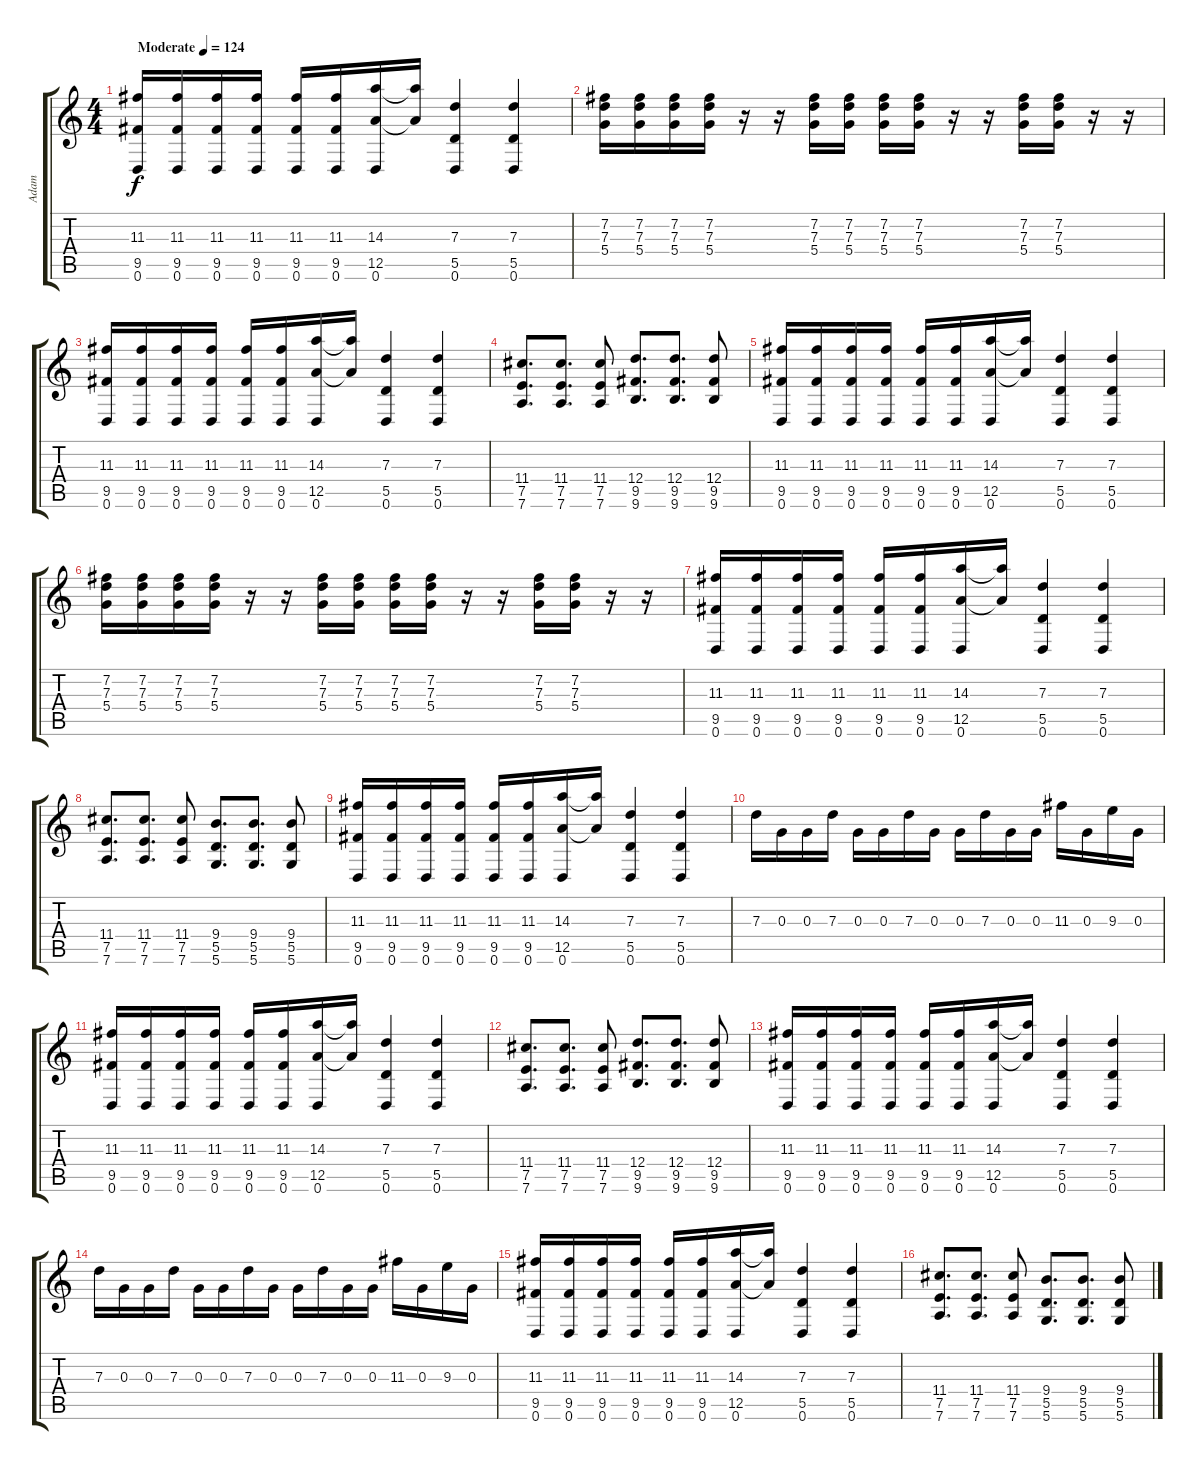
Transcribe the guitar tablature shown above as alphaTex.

\track ("Adam" "Adam") {instrument distortionguitar}
\staff {score tabs}
\tuning (E4 B3 G3 D3 A2 D2) {hide}
\ts (4 4)
\tempo (124 "Moderate")
\clef g2
\ks c
(11.3 9.5 0.6).16{dy f instrument distortionguitar} (11.3 9.5 0.6).16 (11.3 9.5 0.6).16 (11.3 9.5 0.6).16 (11.3 9.5 0.6).16 (11.3 9.5 0.6).16 (14.3 12.5 0.6).16 (14.3{t} 12.5{t}).16 (7.3 5.5 0.6).4 (7.3 5.5 0.6).4 |
(7.2 7.3 5.4).16 (7.2 7.3 5.4).16 (7.2 7.3 5.4).16 (7.2 7.3 5.4).16 r.16 r.16 (7.2 7.3 5.4).16 (7.2 7.3 5.4).16 (7.2 7.3 5.4).16 (7.2 7.3 5.4).16 r.16 r.16 (7.2 7.3 5.4).16 (7.2 7.3 5.4).16 r.16 r.16 |
(11.3 9.5 0.6).16 (11.3 9.5 0.6).16 (11.3 9.5 0.6).16 (11.3 9.5 0.6).16 (11.3 9.5 0.6).16 (11.3 9.5 0.6).16 (14.3 12.5 0.6).16 (14.3{t} 12.5{t}).16 (7.3 5.5 0.6).4 (7.3 5.5 0.6).4 |
(11.4 7.5 7.6).8{d} (11.4 7.5 7.6).8{d} (11.4 7.5 7.6).8 (12.4 9.5 9.6).8{d} (12.4 9.5 9.6).8{d} (12.4 9.5 9.6).8 |
(11.3 9.5 0.6).16 (11.3 9.5 0.6).16 (11.3 9.5 0.6).16 (11.3 9.5 0.6).16 (11.3 9.5 0.6).16 (11.3 9.5 0.6).16 (14.3 12.5 0.6).16 (14.3{t} 12.5{t}).16 (7.3 5.5 0.6).4 (7.3 5.5 0.6).4 |
(7.2 7.3 5.4).16 (7.2 7.3 5.4).16 (7.2 7.3 5.4).16 (7.2 7.3 5.4).16 r.16 r.16 (7.2 7.3 5.4).16 (7.2 7.3 5.4).16 (7.2 7.3 5.4).16 (7.2 7.3 5.4).16 r.16 r.16 (7.2 7.3 5.4).16 (7.2 7.3 5.4).16 r.16 r.16 |
(11.3 9.5 0.6).16 (11.3 9.5 0.6).16 (11.3 9.5 0.6).16 (11.3 9.5 0.6).16 (11.3 9.5 0.6).16 (11.3 9.5 0.6).16 (14.3 12.5 0.6).16 (14.3{t} 12.5{t}).16 (7.3 5.5 0.6).4 (7.3 5.5 0.6).4 |
(11.4 7.5 7.6).8{d} (11.4 7.5 7.6).8{d} (11.4 7.5 7.6).8 (9.4 5.5 5.6).8{d} (9.4 5.5 5.6).8{d} (9.4 5.5 5.6).8 |
(11.3 9.5 0.6).16 (11.3 9.5 0.6).16 (11.3 9.5 0.6).16 (11.3 9.5 0.6).16 (11.3 9.5 0.6).16 (11.3 9.5 0.6).16 (14.3 12.5 0.6).16 (14.3{t} 12.5{t}).16 (7.3 5.5 0.6).4 (7.3 5.5 0.6).4 |
7.3.16 0.3.16 0.3.16 7.3.16 0.3.16 0.3.16 7.3.16 0.3.16 0.3.16 7.3.16 0.3.16 0.3.16 11.3.16 0.3.16 9.3.16 0.3.16 |
(11.3 9.5 0.6).16 (11.3 9.5 0.6).16 (11.3 9.5 0.6).16 (11.3 9.5 0.6).16 (11.3 9.5 0.6).16 (11.3 9.5 0.6).16 (14.3 12.5 0.6).16 (14.3{t} 12.5{t}).16 (7.3 5.5 0.6).4 (7.3 5.5 0.6).4 |
(11.4 7.5 7.6).8{d} (11.4 7.5 7.6).8{d} (11.4 7.5 7.6).8 (12.4 9.5 9.6).8{d} (12.4 9.5 9.6).8{d} (12.4 9.5 9.6).8 |
(11.3 9.5 0.6).16 (11.3 9.5 0.6).16 (11.3 9.5 0.6).16 (11.3 9.5 0.6).16 (11.3 9.5 0.6).16 (11.3 9.5 0.6).16 (14.3 12.5 0.6).16 (14.3{t} 12.5{t}).16 (7.3 5.5 0.6).4 (7.3 5.5 0.6).4 |
7.3.16 0.3.16 0.3.16 7.3.16 0.3.16 0.3.16 7.3.16 0.3.16 0.3.16 7.3.16 0.3.16 0.3.16 11.3.16 0.3.16 9.3.16 0.3.16 |
(11.3 9.5 0.6).16 (11.3 9.5 0.6).16 (11.3 9.5 0.6).16 (11.3 9.5 0.6).16 (11.3 9.5 0.6).16 (11.3 9.5 0.6).16 (14.3 12.5 0.6).16 (14.3{t} 12.5{t}).16 (7.3 5.5 0.6).4 (7.3 5.5 0.6).4 |
(11.4 7.5 7.6).8{d} (11.4 7.5 7.6).8{d} (11.4 7.5 7.6).8 (9.4 5.5 5.6).8{d} (9.4 5.5 5.6).8{d} (9.4 5.5 5.6).8
